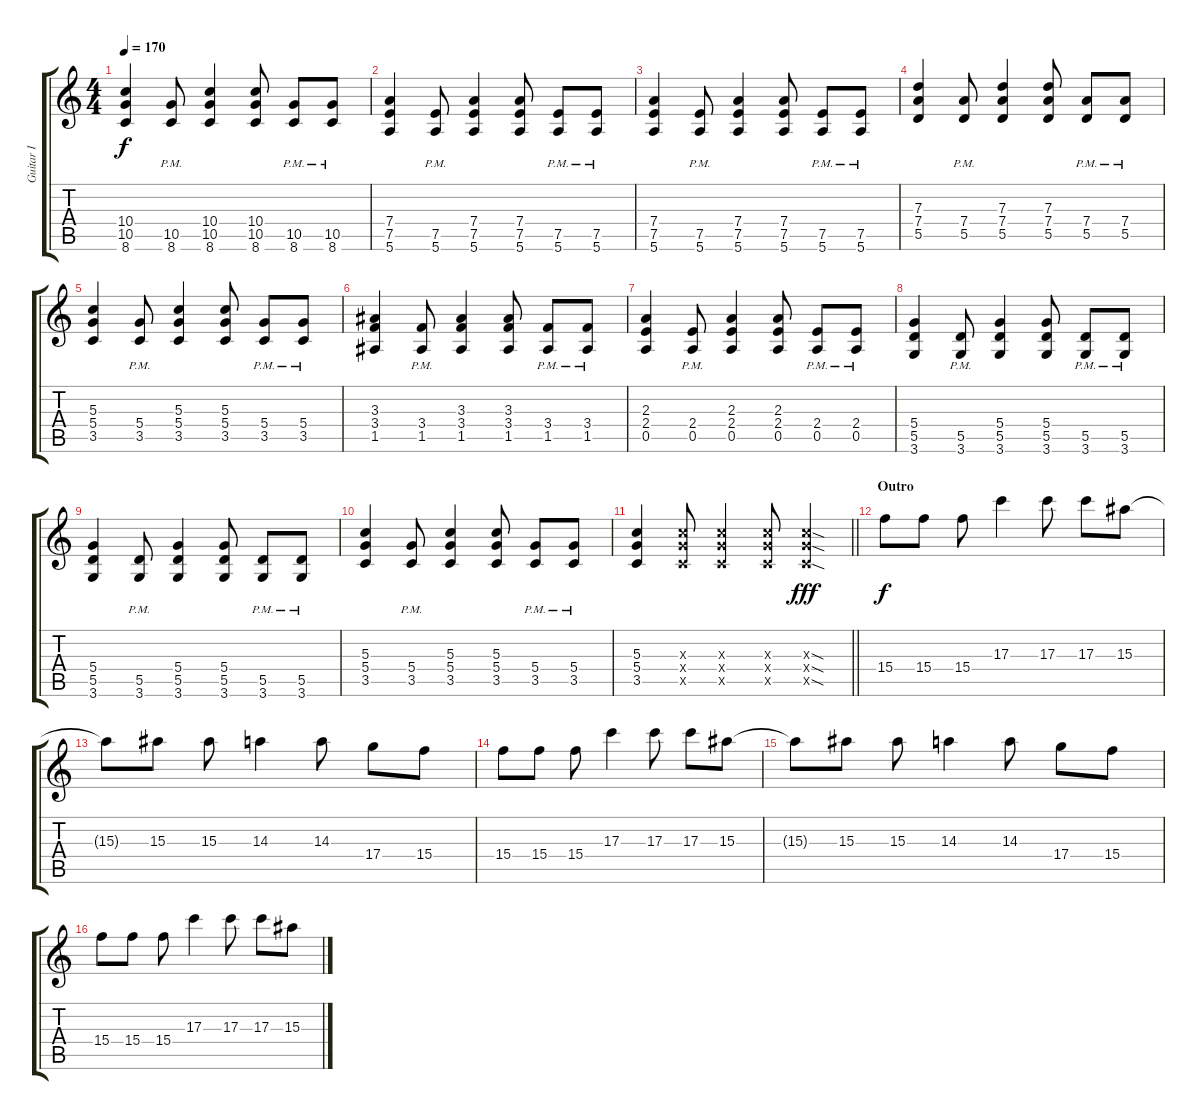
\track ("Guitar I" "Guitar I") {instrument distortionguitar}
\staff {score tabs}
\tuning (E4 B3 G3 D3 A2 E2) {hide}
\ts (4 4)
\tempo 170
\clef g2
\ks c
(10.4 10.5 8.6).4{dy f} (10.5{pm} 8.6{pm}).8 (10.4 10.5 8.6).4 (10.4 10.5 8.6).8 (10.5{pm} 8.6{pm}).8 (10.5{pm} 8.6{pm}).8 |
(7.4 7.5 5.6).4 (7.5{pm} 5.6{pm}).8 (7.4 7.5 5.6).4 (7.4 7.5 5.6).8 (7.5{pm} 5.6{pm}).8 (7.5{pm} 5.6).8 |
(7.4 7.5 5.6).4 (7.5{pm} 5.6{pm}).8 (7.4 7.5 5.6).4 (7.4 7.5 5.6).8 (7.5{pm} 5.6{pm}).8 (7.5{pm} 5.6).8 |
(7.3 7.4 5.5).4 (7.4{pm} 5.5{pm}).8 (7.3 7.4 5.5).4 (7.3 7.4 5.5).8 (7.4{pm} 5.5{pm}).8 (7.4{pm} 5.5{pm}).8 |
(5.3 5.4 3.5).4 (5.4{pm} 3.5{pm}).8 (5.3 5.4 3.5).4 (5.3 5.4 3.5).8 (5.4{pm} 3.5{pm}).8 (5.4{pm} 3.5{pm}).8 |
(3.3 3.4 1.5).4 (3.4{pm} 1.5{pm}).8 (3.3 3.4 1.5).4 (3.3 3.4 1.5).8 (3.4{pm} 1.5{pm}).8 (3.4{pm} 1.5{pm}).8 |
(2.3 2.4 0.5).4 (2.4{pm} 0.5{pm}).8 (2.3 2.4 0.5).4 (2.3 2.4 0.5).8 (2.4{pm} 0.5{pm}).8 (2.4{pm} 0.5{pm}).8 |
(5.4 5.5 3.6).4 (5.5{pm} 3.6{pm}).8 (5.4 5.5 3.6).4 (5.4 5.5 3.6).8 (5.5{pm} 3.6{pm}).8 (5.5{pm} 3.6{pm}).8 |
(5.4 5.5 3.6).4 (5.5{pm} 3.6{pm}).8 (5.4 5.5 3.6).4 (5.4 5.5 3.6).8 (5.5{pm} 3.6{pm}).8 (5.5{pm} 3.6{pm}).8 |
(5.3 5.4 3.5).4 (5.4{pm} 3.5{pm}).8 (5.3 5.4 3.5).4 (5.3 5.4 3.5).8 (5.4{pm} 3.5{pm}).8 (5.4{pm} 3.5{pm}).8 |
\barLineRight lightlight
(5.3 5.4 3.5).4 (5.3{x} 5.4{x} 3.5{x}).8 (5.3{x} 5.4{x} 3.5{x}).4 (5.3{x} 5.4{x} 3.5{x}).8 (5.3{sod x} 5.4{sod x} 3.5{sod x}).4{dy fff} |
\section ("" "Outro")
15.4.8{dy f} 15.4.8 15.4.8 17.3.4 17.3.8 17.3.8 15.3.8 |
15.3{t}.8 15.3.8 15.3.8 14.3.4 14.3.8 17.4.8 15.4.8 |
15.4.8 15.4.8 15.4.8 17.3.4 17.3.8 17.3.8 15.3.8 |
15.3{t}.8 15.3.8 15.3.8 14.3.4 14.3.8 17.4.8 15.4.8 |
15.4.8 15.4.8 15.4.8 17.3.4 17.3.8 17.3.8 15.3.8
